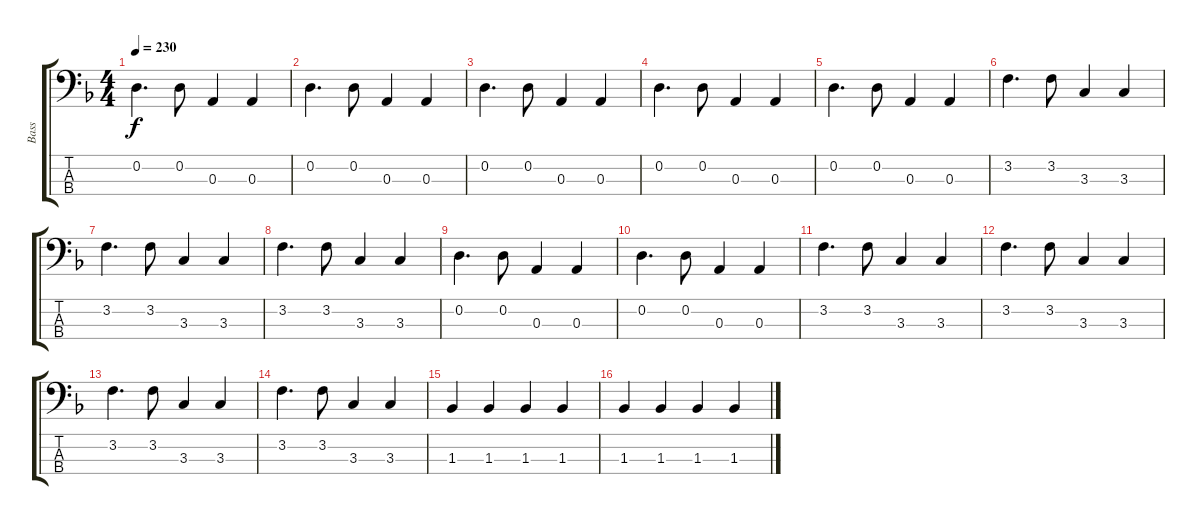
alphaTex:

\track ("Bass" "Bass") {instrument electricbassfinger}
\staff {score tabs}
\tuning (G2 D2 A1 E1) {hide}
\ts (4 4)
\tempo 230
\clef f4
\ks dminor
0.2.4{d dy f} 0.2.8 0.3.4 0.3.4 |
0.2.4{d} 0.2.8 0.3.4 0.3.4 |
0.2.4{d} 0.2.8 0.3.4 0.3.4 |
0.2.4{d} 0.2.8 0.3.4 0.3.4 |
0.2.4{d} 0.2.8 0.3.4 0.3.4 |
3.2.4{d} 3.2.8 3.3.4 3.3.4 |
3.2.4{d} 3.2.8 3.3.4 3.3.4 |
3.2.4{d} 3.2.8 3.3.4 3.3.4 |
0.2.4{d} 0.2.8 0.3.4 0.3.4 |
0.2.4{d} 0.2.8 0.3.4 0.3.4 |
3.2.4{d} 3.2.8 3.3.4 3.3.4 |
3.2.4{d} 3.2.8 3.3.4 3.3.4 |
3.2.4{d} 3.2.8 3.3.4 3.3.4 |
3.2.4{d} 3.2.8 3.3.4 3.3.4 |
1.3.4 1.3.4 1.3.4 1.3.4 |
1.3.4 1.3.4 1.3.4 1.3.4
